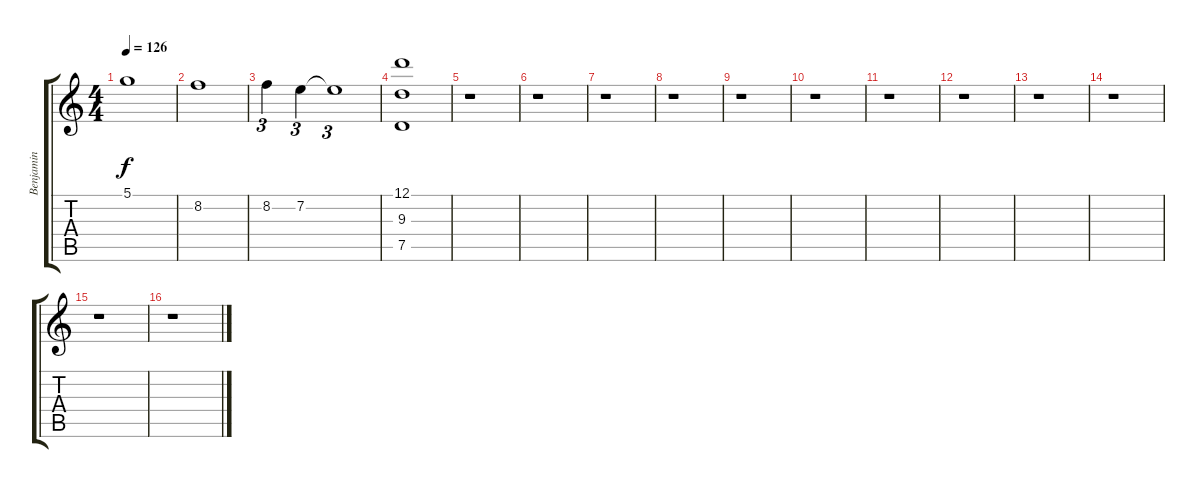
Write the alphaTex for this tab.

\track ("Benjamin" "Benjamin") {instrument musicbox}
\staff {score tabs}
\tuning (D5 A4 F4 C4 G3 D3) {hide}
\ts (4 4)
\tempo 126
\clef g2
\ks c
5.1{t}.1{dy f} |
8.2.1 |
8.2.4{tu (3 2)} 7.2.4{tu (3 2)} 7.2{t}.1{tu (3 2)} |
(12.1 9.3 7.5).1 |
r.1 |
r.1 |
r.1 |
r.1 |
r.1 |
r.1 |
r.1 |
r.1 |
r.1 |
r.1 |
r.1 |
r.1
